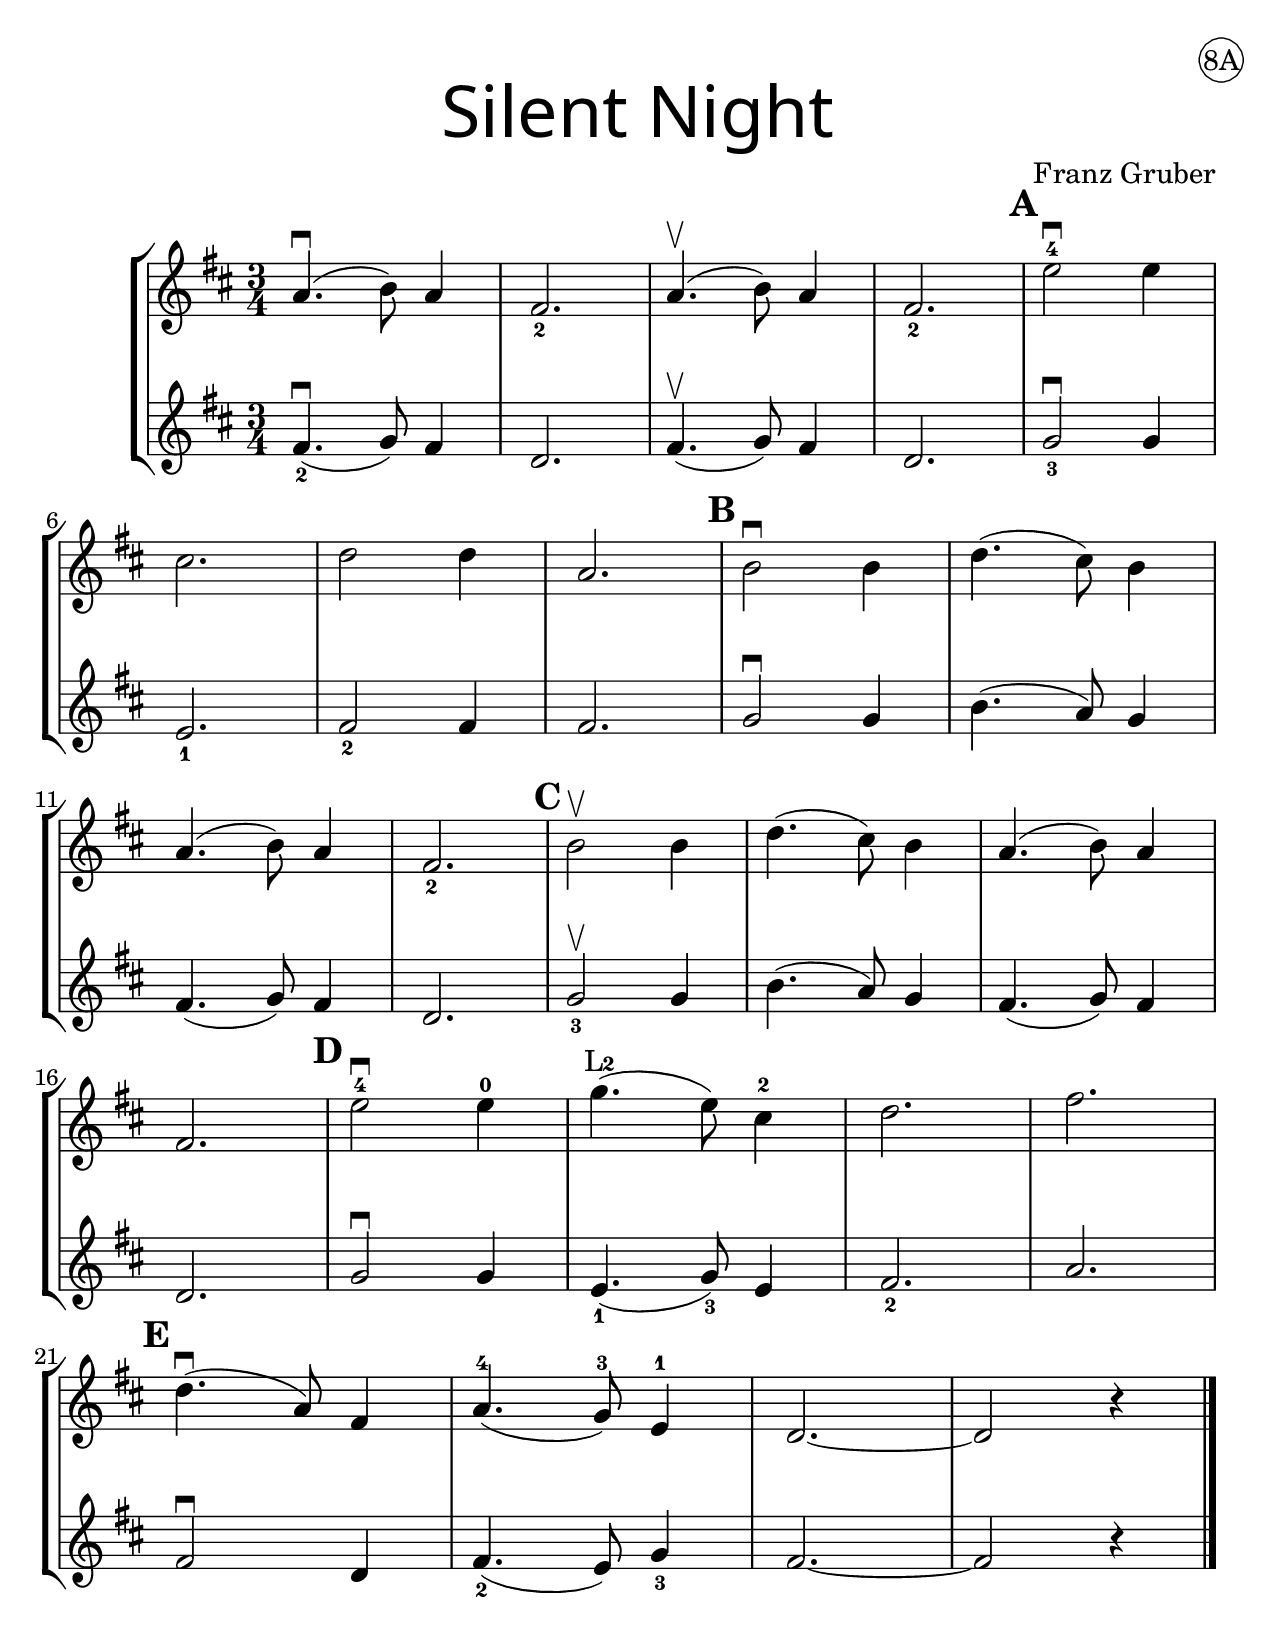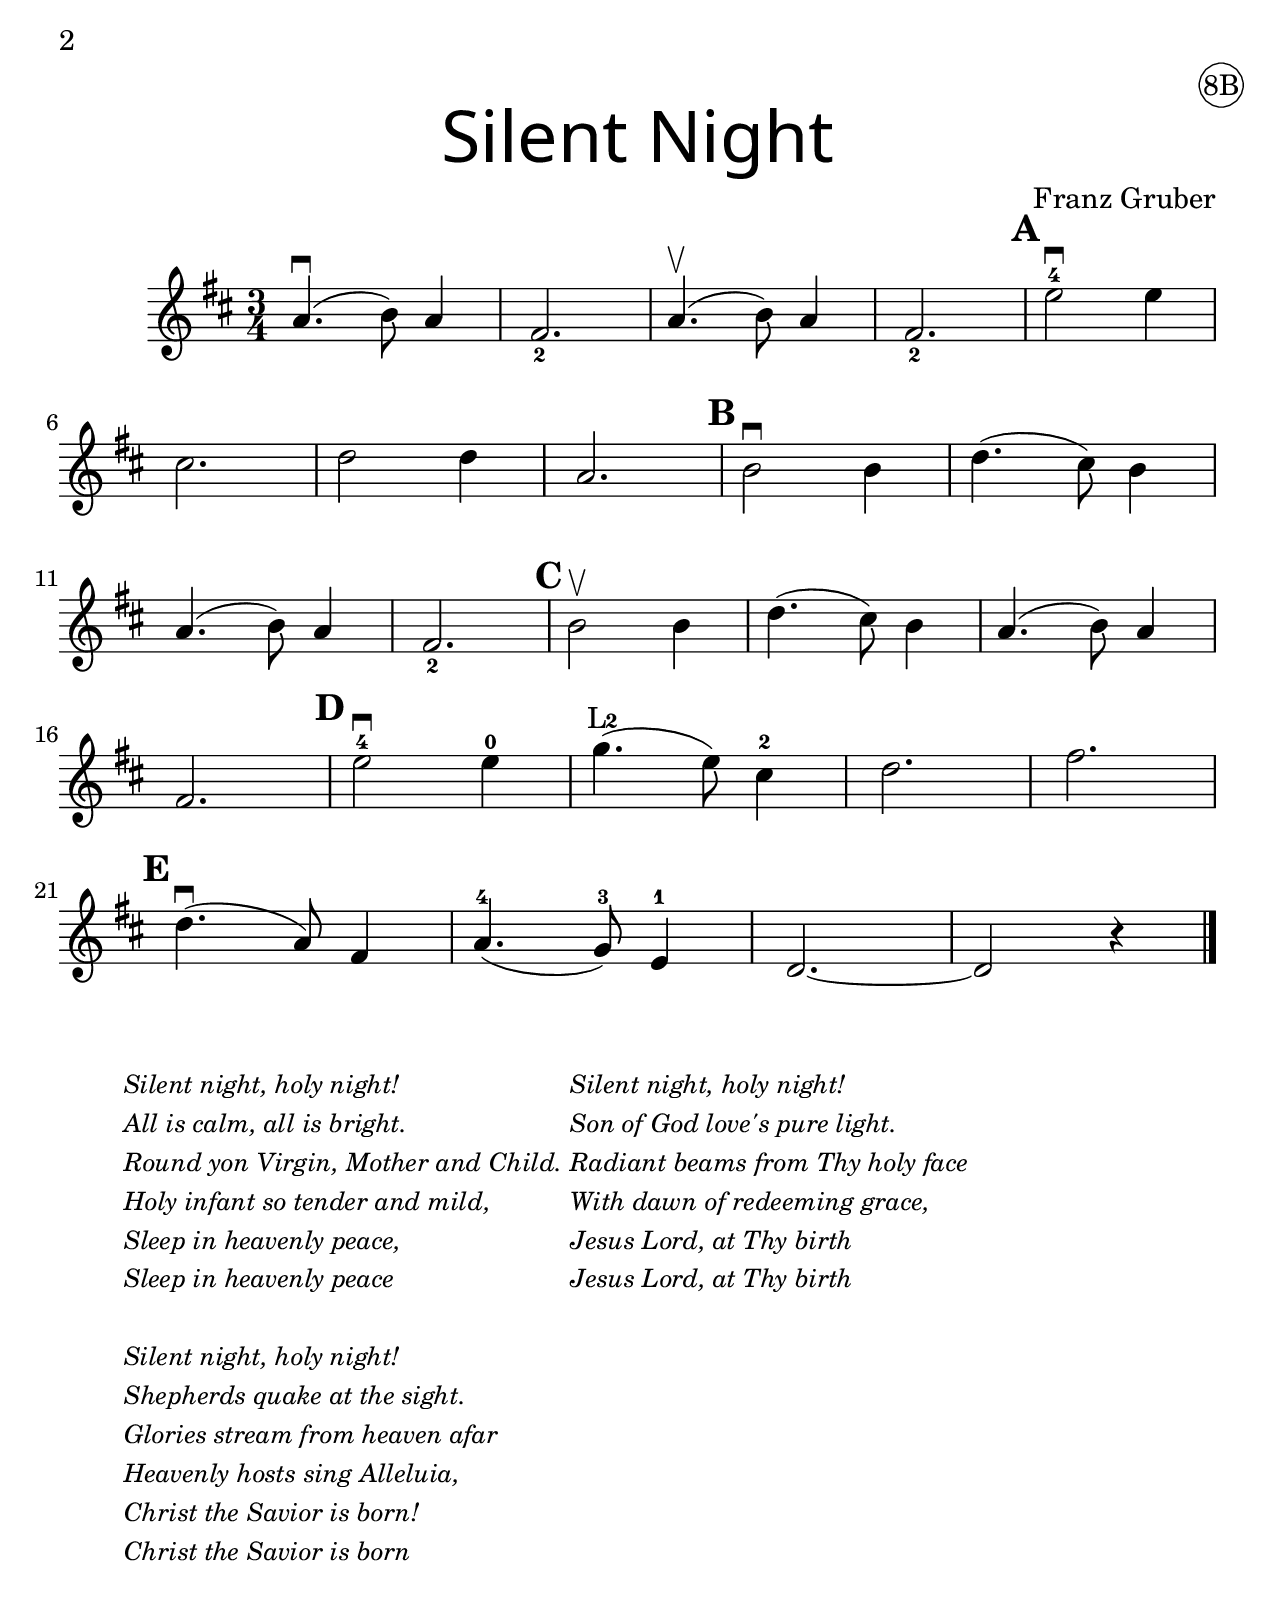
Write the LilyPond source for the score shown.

\version "2.19.40"
\language "english"
#(set-default-paper-size "letter")
#(set-global-staff-size 25)


first = \relative a' {
  \set Score.markFormatter = #format-mark-box-barnumbers
  \time 3/4
  \key d \major

  a4.\downbow(b8) a4 |
  fs2._2 |
  a4.\upbow(b8) a4 |
  fs2._2
  \mark \default
  e'2\downbow-4 e4 |
  \break

  cs2. |
  d2 d4 |
  a2. |
  \mark \default
  b2\downbow b4 |
  d4.(cs8) b4 |
  \break

  a4.(b8) a4 |
  fs2._2 |
  \mark \default
  b2\upbow b4 |
  d4.(cs8) b4 |
  a4.(b8) a4 |
  \break

  fs2. |
  \mark \default
  e'2\downbow-4 e4-0  |
  g4.\finger"L2" (e8) cs4-2 |
  d2. |
  fs2. |
  \break

  \mark \default
  d4.\downbow(a8)
  fs4 |
  a4.-4(g8-3)
  e4-1 |
  d2. ~ |
  d2 r4 |
  \bar "|."
}
%{
\addlyrics {
}
%}
second = \relative a' {
  \time 3/4
  \key d \major

  fs4.\downbow_2 (g8) fs4 |
  d2. |
  fs4.\upbow(g8) fs4 |
  d2. |
  g2_3\downbow g4 |
  \break

  e2._1 |
  fs2_2 fs4 |
  fs2. |
  g2\downbow g4 |
  b4.(a8) g4 |
  \break

  fs4.(g8) fs4 |
  d2. |
  g2_3\upbow g4 |
  b4.(a8) g4 |
  fs4.(g8) fs4 |
  \break

  d2. |
  g2\downbow g4 |
  e4._1(g8_3) e4 |
  fs2._2 |
  a2. |
  \break

  fs2\downbow d4 |
  fs4._2(e8) g4_3 |
  fs2.~ |
  fs2 r4
}

\bookpart {
  \header {
    title = \markup {
      \override #'(font-name . "SantasSleighFull")
      \override #'(font-size . 8)
      { "Silent Night" }
    }
    dedication = \markup { \huge \hspace #90 \circle "8A" }
    instrument = ""
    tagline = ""
    composer = "Franz Gruber"
  }

  \score {
    \new StaffGroup <<
      \new Staff \with {
        \override VerticalAxisGroup.staff-staff-spacing = #'((basic-distance . 12))
      } {
        \first
      }
      \new Staff {
        \second
      }
    >>
  }
}

\bookpart {
  \header {
    title = \markup {
      \override #'(font-name . "SantasSleighFull")
      \override #'(font-size . 8)
      { "Silent Night" }
    }
    dedication = \markup { \huge \hspace #90 \circle "8B" }
    instrument = ""
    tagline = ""
    composer = "Franz Gruber"
  }
  \score {
    \new Staff \with {
      \override VerticalAxisGroup.staff-staff-spacing = #'((basic-distance . 12))
    } {
      \first
    }
  }
  \markup {
    \hspace #5
    \column {
      \small \italic {
        \line { "Silent night, holy night!" }
        \line { "All is calm, all is bright." }
        \line { "Round yon Virgin, Mother and Child." }
        \line { "Holy infant so tender and mild," }
        \line { "Sleep in heavenly peace," }
        \line { "Sleep in heavenly peace" }
        \line { "\n" }
        \line { "Silent night, holy night!" }
        \line { "Shepherds quake at the sight." }
        \line { "Glories stream from heaven afar" }
        \line { "Heavenly hosts sing Alleluia," }
        \line { "Christ the Savior is born!" }
        \line { "Christ the Savior is born" }
      }
    }
    \column {
      \small \italic {
        \line { "Silent night, holy night!" }
        \line { "Son of God love's pure light." }
        \line { "Radiant beams from Thy holy face" }
        \line { "With dawn of redeeming grace," }
        \line { "Jesus Lord, at Thy birth" }
        \line { "Jesus Lord, at Thy birth" }
      }
    }
  }
}
